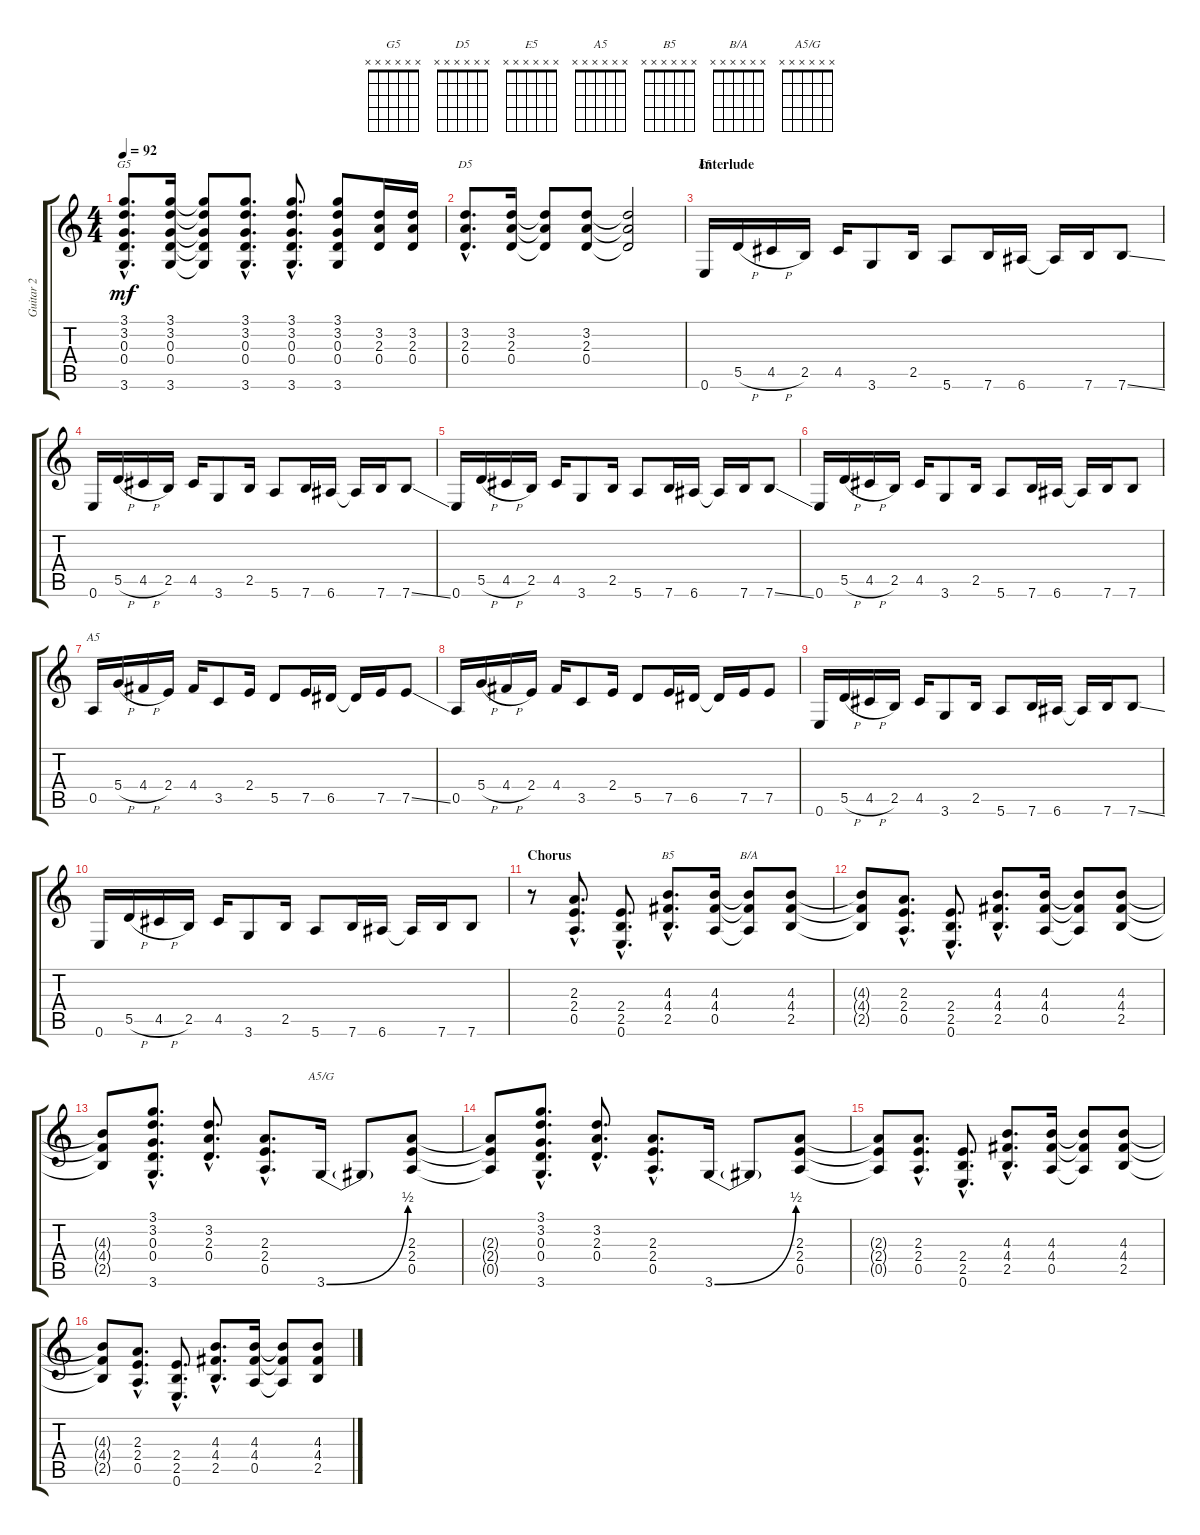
\track ("Guitar 2" "Guitar 2") {instrument overdrivenguitar}
\staff {score tabs}
\tuning (E4 B3 G3 D3 A2 E2) {hide}
\chord ("G5" x x x x x x) {firstfret 0}
\chord ("D5" x x x x x x) {firstfret 0}
\chord ("E5" x x x x x x) {firstfret 0}
\chord ("A5" x x x x x x) {firstfret 0}
\chord ("B5" x x x x x x) {firstfret 0}
\chord ("B/A" x x x x x x) {firstfret 0}
\chord ("A5/G" x x x x x x) {firstfret 0}
\ts (4 4)
\tempo 92
\clef g2
\ks c
(3.1{hac} 3.2{hac} 0.3{hac} 0.4{hac} 3.6{hac}).8{d ch "G5" dy mf} (3.1 3.2 0.3 0.4 3.6).16 (3.1{t} 3.2{t} 0.3{t} 0.4{t} 3.6{t}).8 (3.1{hac} 3.2{hac} 0.3{hac} 0.4{hac} 3.6{hac}).8{d} (3.1{hac} 3.2{hac} 0.3{hac} 0.4{hac} 3.6{hac}).8{d} (3.1 3.2 0.3 0.4 3.6).8 (3.2 2.3 0.4).16 (3.2 2.3 0.4).16 |
(3.2{hac} 2.3{hac} 0.4{hac}).8{d ch "D5"} (3.2 2.3 0.4).16 (3.2{t} 2.3{t} 0.4{t}).8 (3.2 2.3 0.4).8 (3.2{t} 2.3{t} 0.4{t}).2 |
\section ("" "Interlude")
0.6.16{ch "E5"} 5.5{h}.16 4.5{h}.16 2.5.16 4.5.16 3.6.8 2.5.16 5.6.8 7.6.16 6.6.16 6.6{t}.16 7.6.16 7.6{ss}.8 |
0.6.16 5.5{h}.16 4.5{h}.16 2.5.16 4.5.16 3.6.8 2.5.16 5.6.8 7.6.16 6.6.16 6.6{t}.16 7.6.16 7.6{ss}.8 |
0.6.16 5.5{h}.16 4.5{h}.16 2.5.16 4.5.16 3.6.8 2.5.16 5.6.8 7.6.16 6.6.16 6.6{t}.16 7.6.16 7.6{ss}.8 |
0.6.16 5.5{h}.16 4.5{h}.16 2.5.16 4.5.16 3.6.8 2.5.16 5.6.8 7.6.16 6.6.16 6.6{t}.16 7.6.16 7.6.8 |
0.5.16{ch "A5"} 5.4{h}.16 4.4{h}.16 2.4.16 4.4.16 3.5.8 2.4.16 5.5.8 7.5.16 6.5.16 6.5{t}.16 7.5.16 7.5{ss}.8 |
0.5.16 5.4{h}.16 4.4{h}.16 2.4.16 4.4.16 3.5.8 2.4.16 5.5.8 7.5.16 6.5.16 6.5{t}.16 7.5.16 7.5.8 |
0.6.16 5.5{h}.16 4.5{h}.16 2.5.16 4.5.16 3.6.8 2.5.16 5.6.8 7.6.16 6.6.16 6.6{t}.16 7.6.16 7.6{ss}.8 |
0.6.16 5.5{h}.16 4.5{h}.16 2.5.16 4.5.16 3.6.8 2.5.16 5.6.8 7.6.16 6.6.16 6.6{t}.16 7.6.16 7.6.8 |
\section ("" "Chorus")
r.8 (2.3{hac} 2.4{hac} 0.5{hac}).8{d} (2.4{hac} 2.5{hac} 0.6{hac}).8{d} (4.3{hac} 4.4{hac} 2.5{hac}).8{d ch "B5"} (4.3 4.4 0.5).16 (4.3{t} 4.4{t} 0.5{t}).8{ch "B/A"} (4.3 4.4 2.5).8 |
(4.3{t} 4.4{t} 2.5{t}).8 (2.3{hac} 2.4{hac} 0.5{hac}).8{d} (2.4{hac} 2.5{hac} 0.6{hac}).8{d} (4.3{hac} 4.4{hac} 2.5{hac}).8{d} (4.3 4.4 0.5).16 (4.3{t} 4.4{t} 0.5{t}).8 (4.3 4.4 2.5).8 |
(4.3{t} 4.4{t} 2.5{t}).8 (3.1{hac} 3.2{hac} 0.3{hac} 0.4{hac} 3.6{hac}).8{d} (3.2{hac} 2.3{hac} 0.4{hac}).8{d} (2.3{hac} 2.4{hac} 0.5{hac}).8{d} 3.6{be (bend 0 0 60 2)}.16{ch "A5/G"} 3.6{t}.8 (2.3 2.4 0.5).8 |
(2.3{t} 2.4{t} 0.5{t}).8 (3.1{hac} 3.2{hac} 0.3{hac} 0.4{hac} 3.6{hac}).8{d} (3.2{hac} 2.3{hac} 0.4{hac}).8{d} (2.3{hac} 2.4{hac} 0.5{hac}).8{d} 3.6{be (bend 0 0 60 2)}.16 3.6{t}.8 (2.3 2.4 0.5).8 |
(2.3{t} 2.4{t} 0.5{t}).8 (2.3{hac} 2.4{hac} 0.5{hac}).8{d} (2.4{hac} 2.5{hac} 0.6{hac}).8{d} (4.3{hac} 4.4{hac} 2.5{hac}).8{d} (4.3 4.4 0.5).16 (4.3{t} 4.4{t} 0.5{t}).8 (4.3 4.4 2.5).8 |
(4.3{t} 4.4{t} 2.5{t}).8 (2.3{hac} 2.4{hac} 0.5{hac}).8{d} (2.4{hac} 2.5{hac} 0.6{hac}).8{d} (4.3{hac} 4.4{hac} 2.5{hac}).8{d} (4.3 4.4 0.5).16 (4.3{t} 4.4{t} 0.5{t}).8 (4.3 4.4 2.5).8
